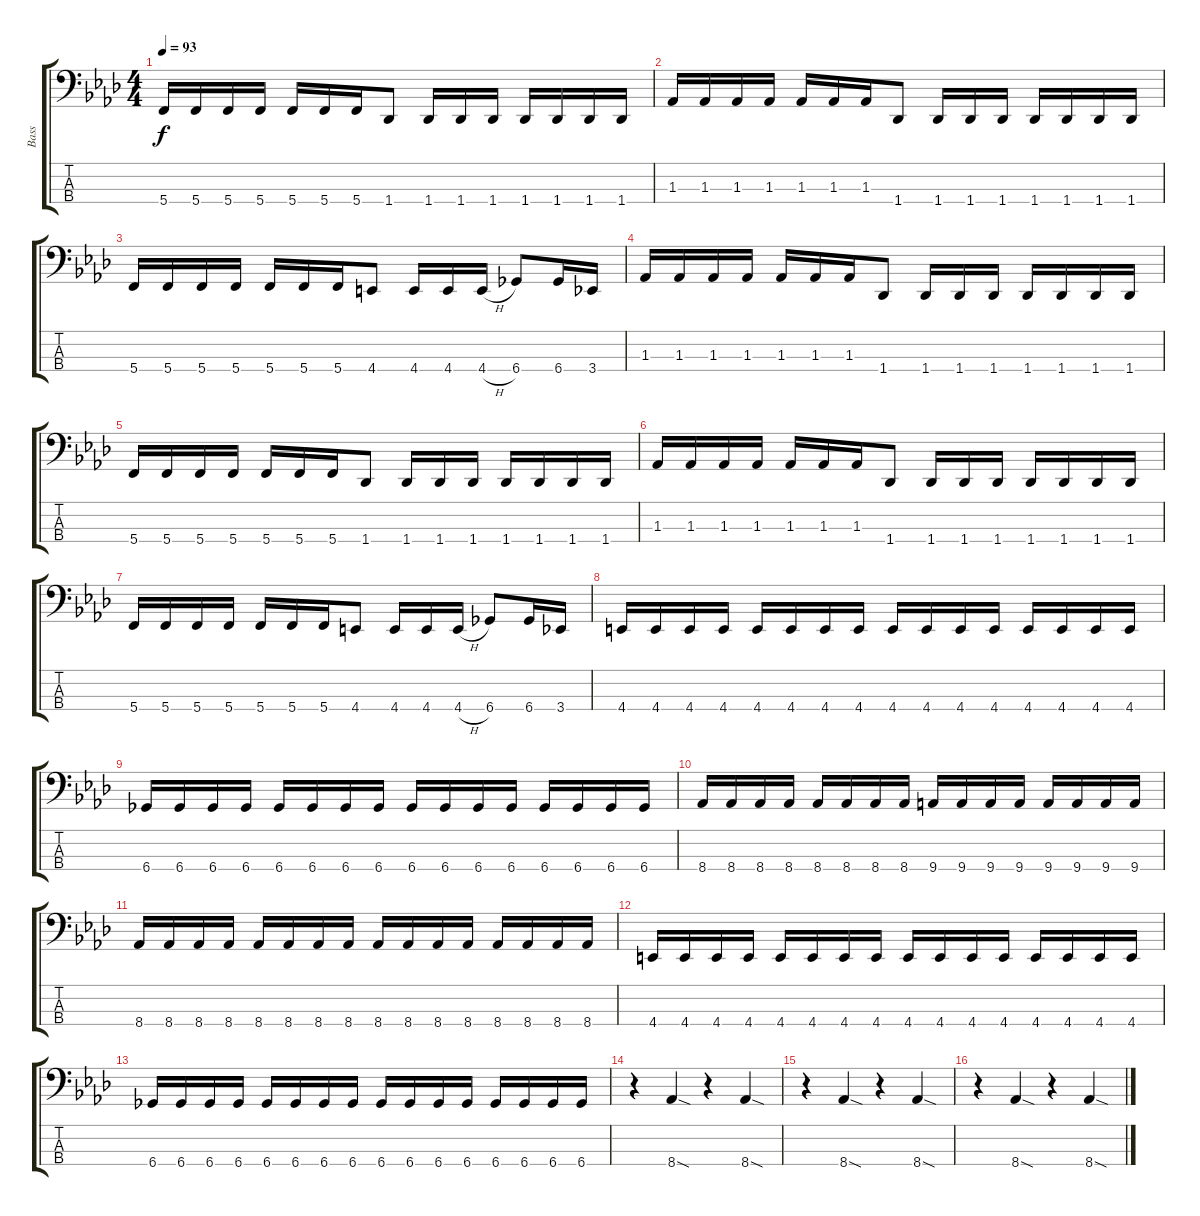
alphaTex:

\track ("Bass" "Bass") {instrument fretlessbass}
\staff {score tabs}
\tuning (G2 C2 G1 C1) {hide}
\ts (4 4)
\tempo 93
\clef f4
\ks ab
5.4.16{dy f} 5.4.16 5.4.16 5.4.16 5.4.16 5.4.16 5.4.16 1.4.8 1.4.16 1.4.16 1.4.16 1.4.16 1.4.16 1.4.16 1.4.16 |
1.3.16 1.3.16 1.3.16 1.3.16 1.3.16 1.3.16 1.3.16 1.4.8 1.4.16 1.4.16 1.4.16 1.4.16 1.4.16 1.4.16 1.4.16 |
5.4.16 5.4.16 5.4.16 5.4.16 5.4.16 5.4.16 5.4.16 4.4.8 4.4.16 4.4.16 4.4{h}.16 6.4.8 6.4.16 3.4.16 |
1.3.16 1.3.16 1.3.16 1.3.16 1.3.16 1.3.16 1.3.16 1.4.8 1.4.16 1.4.16 1.4.16 1.4.16 1.4.16 1.4.16 1.4.16 |
5.4.16 5.4.16 5.4.16 5.4.16 5.4.16 5.4.16 5.4.16 1.4.8 1.4.16 1.4.16 1.4.16 1.4.16 1.4.16 1.4.16 1.4.16 |
1.3.16 1.3.16 1.3.16 1.3.16 1.3.16 1.3.16 1.3.16 1.4.8 1.4.16 1.4.16 1.4.16 1.4.16 1.4.16 1.4.16 1.4.16 |
5.4.16 5.4.16 5.4.16 5.4.16 5.4.16 5.4.16 5.4.16 4.4.8 4.4.16 4.4.16 4.4{h}.16 6.4.8 6.4.16 3.4.16 |
4.4.16 4.4.16 4.4.16 4.4.16 4.4.16 4.4.16 4.4.16 4.4.16 4.4.16 4.4.16 4.4.16 4.4.16 4.4.16 4.4.16 4.4.16 4.4.16 |
6.4.16 6.4.16 6.4.16 6.4.16 6.4.16 6.4.16 6.4.16 6.4.16 6.4.16 6.4.16 6.4.16 6.4.16 6.4.16 6.4.16 6.4.16 6.4.16 |
8.4.16 8.4.16 8.4.16 8.4.16 8.4.16 8.4.16 8.4.16 8.4.16 9.4.16 9.4.16 9.4.16 9.4.16 9.4.16 9.4.16 9.4.16 9.4.16 |
8.4.16 8.4.16 8.4.16 8.4.16 8.4.16 8.4.16 8.4.16 8.4.16 8.4.16 8.4.16 8.4.16 8.4.16 8.4.16 8.4.16 8.4.16 8.4.16 |
4.4.16 4.4.16 4.4.16 4.4.16 4.4.16 4.4.16 4.4.16 4.4.16 4.4.16 4.4.16 4.4.16 4.4.16 4.4.16 4.4.16 4.4.16 4.4.16 |
6.4.16 6.4.16 6.4.16 6.4.16 6.4.16 6.4.16 6.4.16 6.4.16 6.4.16 6.4.16 6.4.16 6.4.16 6.4.16 6.4.16 6.4.16 6.4.16 |
r.4 8.4{sod}.4 r.4 8.4{sod}.4 |
r.4 8.4{sod}.4 r.4 8.4{sod}.4 |
r.4 8.4{sod}.4 r.4 8.4{sod}.4
